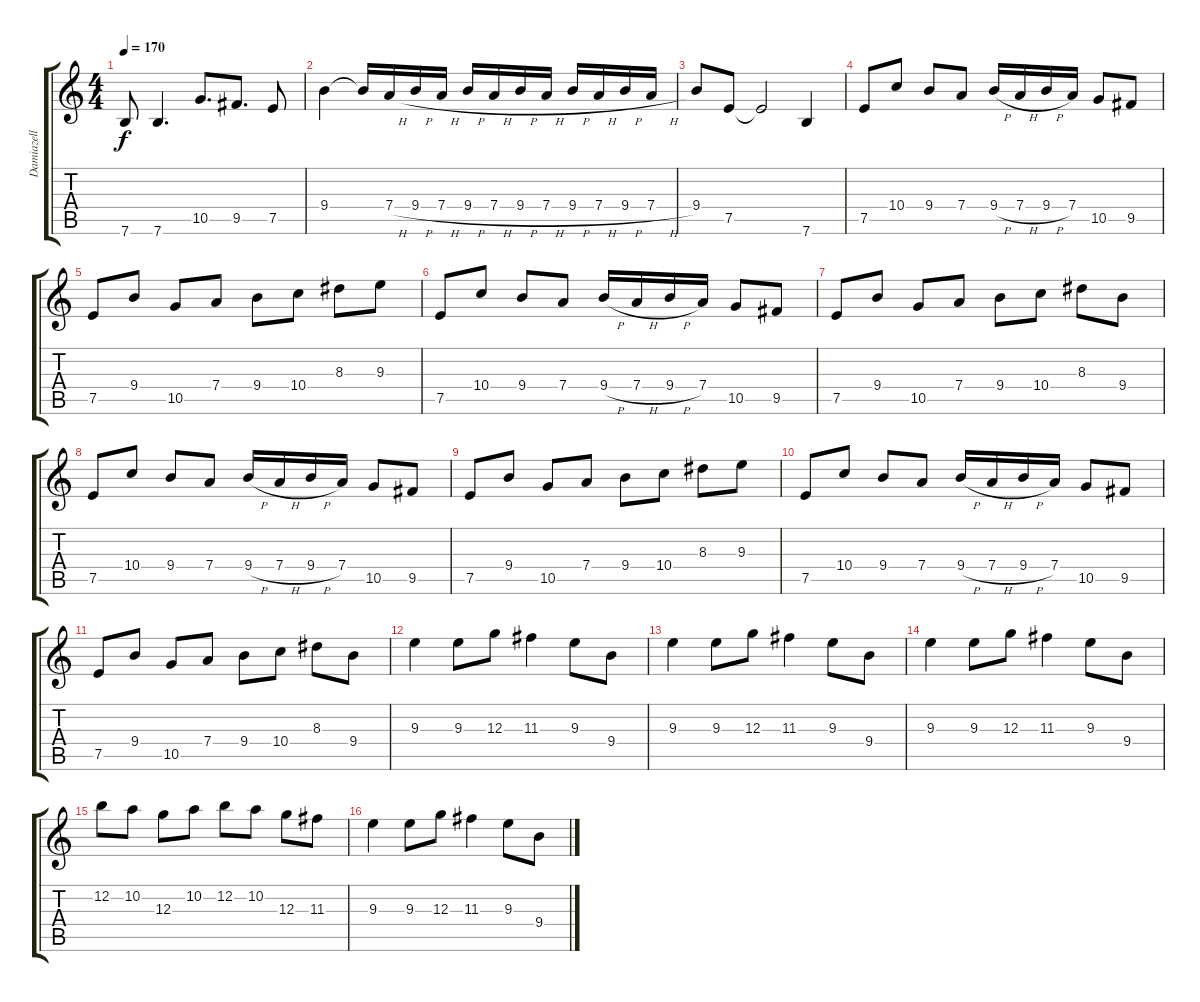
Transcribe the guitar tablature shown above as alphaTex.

\track ("Damiazell" "Damiazell") {instrument distortionguitar}
\staff {score tabs}
\tuning (E4 B3 G3 D3 A2 E2) {hide}
\ts (4 4)
\tempo 170
\clef g2
\ks c
7.6.8{dy f} 7.6.4{d} 10.5.8{d} 9.5.8{d} 7.5.8 |
9.4.4 9.4{t}.16 7.4{h}.16 9.4{h}.16 7.4{h}.16 9.4{h}.16 7.4{h}.16 9.4{h}.16 7.4{h}.16 9.4{h}.16 7.4{h}.16 9.4{h}.16 7.4{h}.16 |
9.4.8 7.5.8 7.5{t}.2 7.6.4 |
7.5.8 10.4.8 9.4.8 7.4.8 9.4{h}.16 7.4{h}.16 9.4{h}.16 7.4.16 10.5.8 9.5.8 |
7.5.8 9.4.8 10.5.8 7.4.8 9.4.8 10.4.8 8.3.8 9.3.8 |
7.5.8 10.4.8 9.4.8 7.4.8 9.4{h}.16 7.4{h}.16 9.4{h}.16 7.4.16 10.5.8 9.5.8 |
7.5.8 9.4.8 10.5.8 7.4.8 9.4.8 10.4.8 8.3.8 9.4.8 |
7.5.8 10.4.8 9.4.8 7.4.8 9.4{h}.16 7.4{h}.16 9.4{h}.16 7.4.16 10.5.8 9.5.8 |
7.5.8 9.4.8 10.5.8 7.4.8 9.4.8 10.4.8 8.3.8 9.3.8 |
7.5.8 10.4.8 9.4.8 7.4.8 9.4{h}.16 7.4{h}.16 9.4{h}.16 7.4.16 10.5.8 9.5.8 |
7.5.8 9.4.8 10.5.8 7.4.8 9.4.8 10.4.8 8.3.8 9.4.8 |
9.3.4 9.3.8 12.3.8 11.3.4 9.3.8 9.4.8 |
9.3.4 9.3.8 12.3.8 11.3.4 9.3.8 9.4.8 |
9.3.4 9.3.8 12.3.8 11.3.4 9.3.8 9.4.8 |
12.2.8 10.2.8 12.3.8 10.2.8 12.2.8 10.2.8 12.3.8 11.3.8 |
9.3.4 9.3.8 12.3.8 11.3.4 9.3.8 9.4.8
